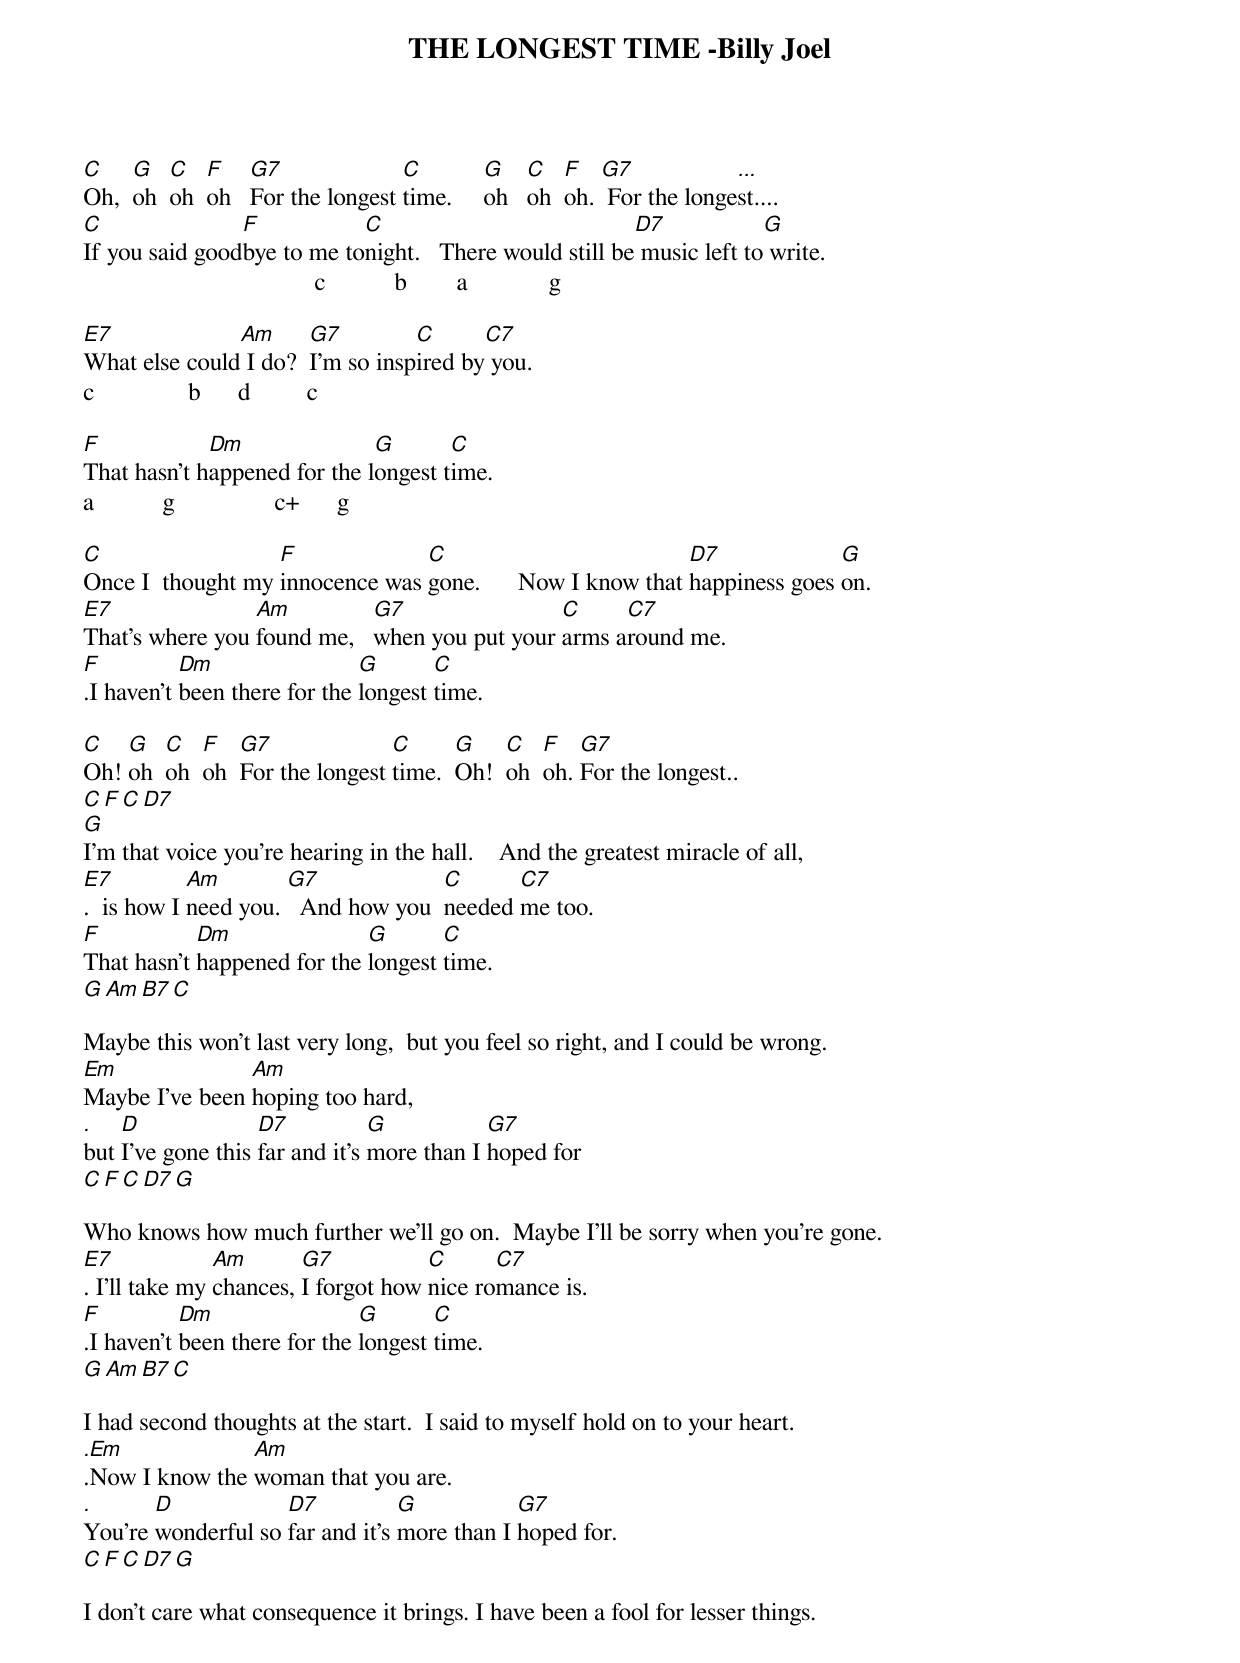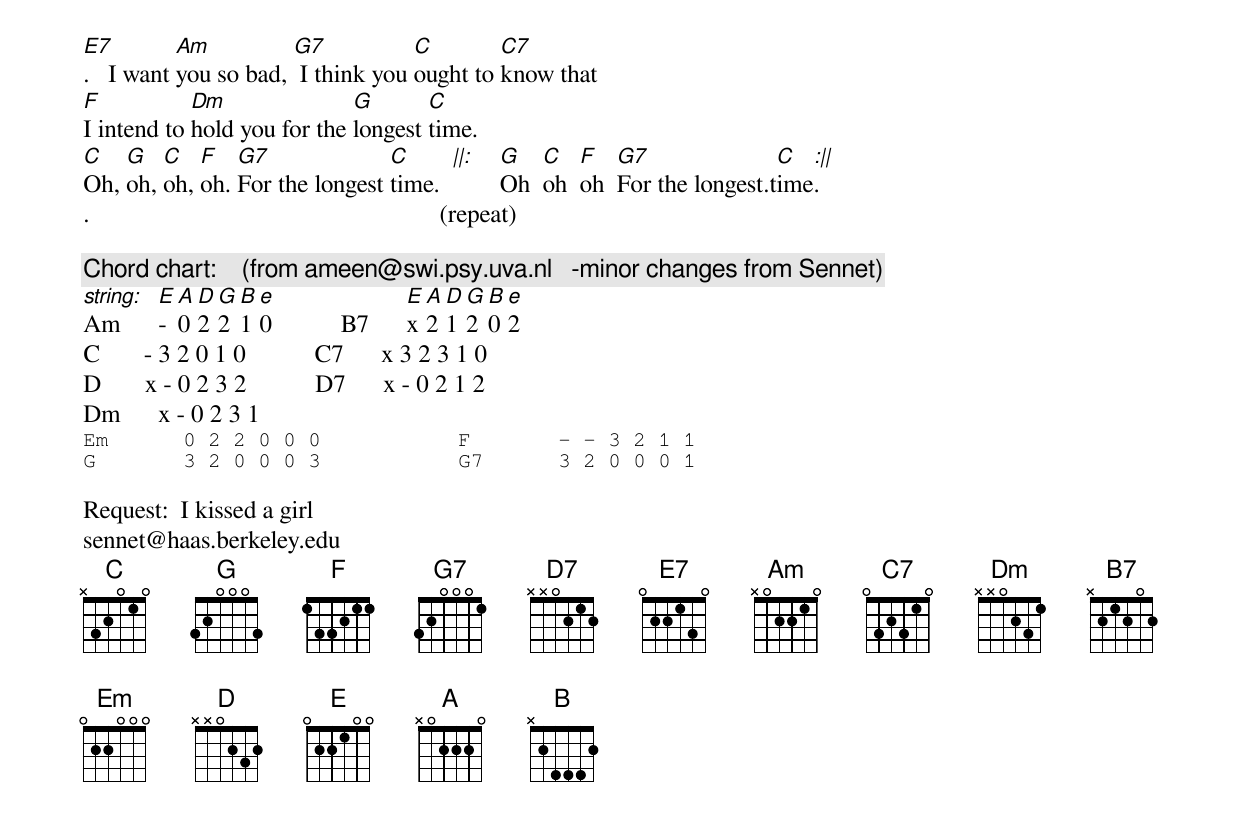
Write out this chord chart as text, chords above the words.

THE LONGEST TIME -Billy Joel
C    G   C   F    G7              C         G    C   F   G7            ...
Oh,  oh  oh  oh   For the longest time.     oh   oh  oh.  For the longest....
C               F           C                            D7            G
If you said goodbye to me tonight.   There would still be music left to write.
                                     c           b        a             g

E7             Am      G7         C      C7
What else could I do?  I'm so inspired by you.
c               b      d         c

F            Dm               G       C
That hasn't happened for the longest time.
a           g                c+      g

C                  F             C                          D7             G
Once I  thought my innocence was gone.      Now I know that happiness goes on.
E7               Am          G7                C     C7
That's where you found me,   when you put your arms around me.
F          Dm                 G       C
.I haven't been there for the longest time.

C   G   C   F   G7              C      G    C   F   G7
Oh! oh  oh  oh  For the longest time.  Oh!  oh  oh. For the longest..
C                     F              C                         D7
G
I'm that voice you're hearing in the hall.    And the greatest miracle of all,
E7          Am        G7             C      C7
.  is how I need you.   And how you  needed me too.
F           Dm               G       C
That hasn't happened for the longest time.
G                Am                   B7                     C

Maybe this won't last very long,  but you feel so right, and I could be wrong.
Em              Am
Maybe I've been hoping too hard,
.   D              D7           G           G7
but I've gone this far and it's more than I hoped for
C                  F                C                  D7                G

Who knows how much further we'll go on.  Maybe I'll be sorry when you're gone.
E7             Am       G7           C      C7
. I'll take my chances, I forgot how nice romance is.
F          Dm                 G       C
.I haven't been there for the longest time.
G            Am                        B7                  C

I had second thoughts at the start.  I said to myself hold on to your heart.
.Em             Am
.Now I know the woman that you are.
.      D            D7           G           G7
You're wonderful so far and it's more than I hoped for.
C                 F              C                     D7               G

I don't care what consequence it brings. I have been a fool for lesser things.
E7         Am          G7           C        C7
.   I want you so bad,  I think you ought to know that
F           Dm               G       C
I intend to hold you for the longest time.
C   G   C   F   G7              C      ||: G   C   F   G7               C  :||
Oh, oh, oh, oh. For the longest time.      Oh  oh  oh  For the longest.time.
.                                                        (repeat)

Chord chart:    (from ameen@swi.psy.uva.nl   -minor changes from Sennet)
string: E A D G B e                   E A D G B e
Am      - 0 2 2 1 0           B7      x 2 1 2 0 2
C       - 3 2 0 1 0           C7      x 3 2 3 1 0
D       x - 0 2 3 2           D7      x - 0 2 1 2
Dm      x - 0 2 3 1
Em      0 2 2 0 0 0           F       - - 3 2 1 1
G       3 2 0 0 0 3           G7      3 2 0 0 0 1

Request:  I kissed a girl
sennet@haas.berkeley.edu
